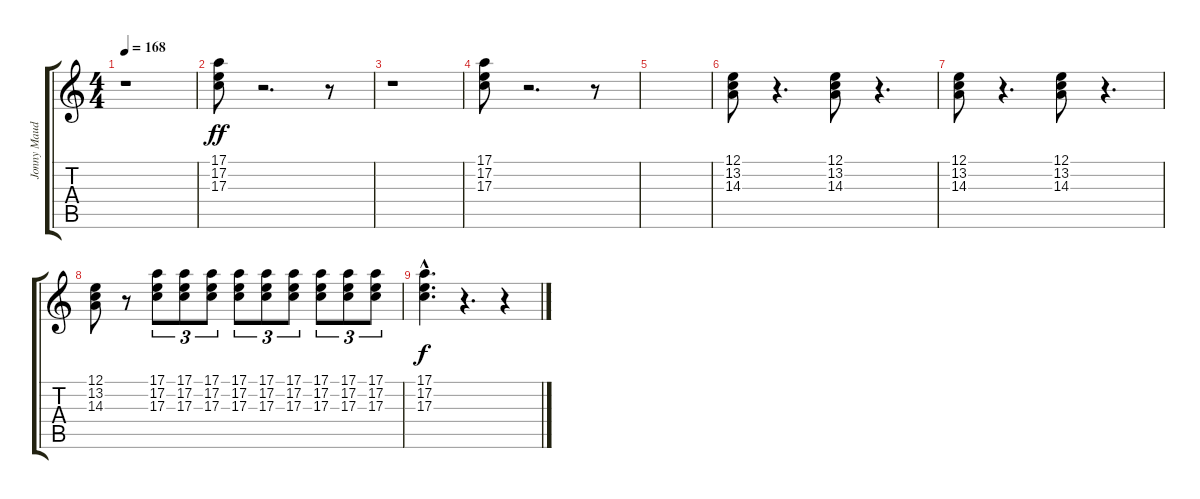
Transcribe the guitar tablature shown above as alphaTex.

\track ("Jonny Maudling (Brass)" "Jonny Maud") {instrument brasssection}
\staff {score tabs}
\tuning (E4 B3 G3 D3 A2 E2) {hide}
\ts (4 4)
\tempo 168
\clef g2
\ks c
r.1{dy ff} |
(17.1 17.2 17.3).8 r.2{d} r.8 |
r.1 |
(17.1 17.2 17.3).8 r.2{d} r.8 |
|
(12.1 13.2 14.3).8 r.4{d} (12.1 13.2 14.3).8 r.4{d} |
(12.1 13.2 14.3).8 r.4{d} (12.1 13.2 14.3).8 r.4{d} |
(12.1 13.2 14.3).8 r.8 (17.1 17.2 17.3).8{tu (3 2)} (17.1 17.2 17.3).8{tu (3 2)} (17.1 17.2 17.3).8{tu (3 2)} (17.1 17.2 17.3).8{tu (3 2)} (17.1 17.2 17.3).8{tu (3 2)} (17.1 17.2 17.3).8{tu (3 2)} (17.1 17.2 17.3).8{tu (3 2)} (17.1 17.2 17.3).8{tu (3 2)} (17.1 17.2 17.3).8{tu (3 2)} |
(17.1{hac} 17.2{hac} 17.3{hac}).4{d dy f} r.4{d} r.4
